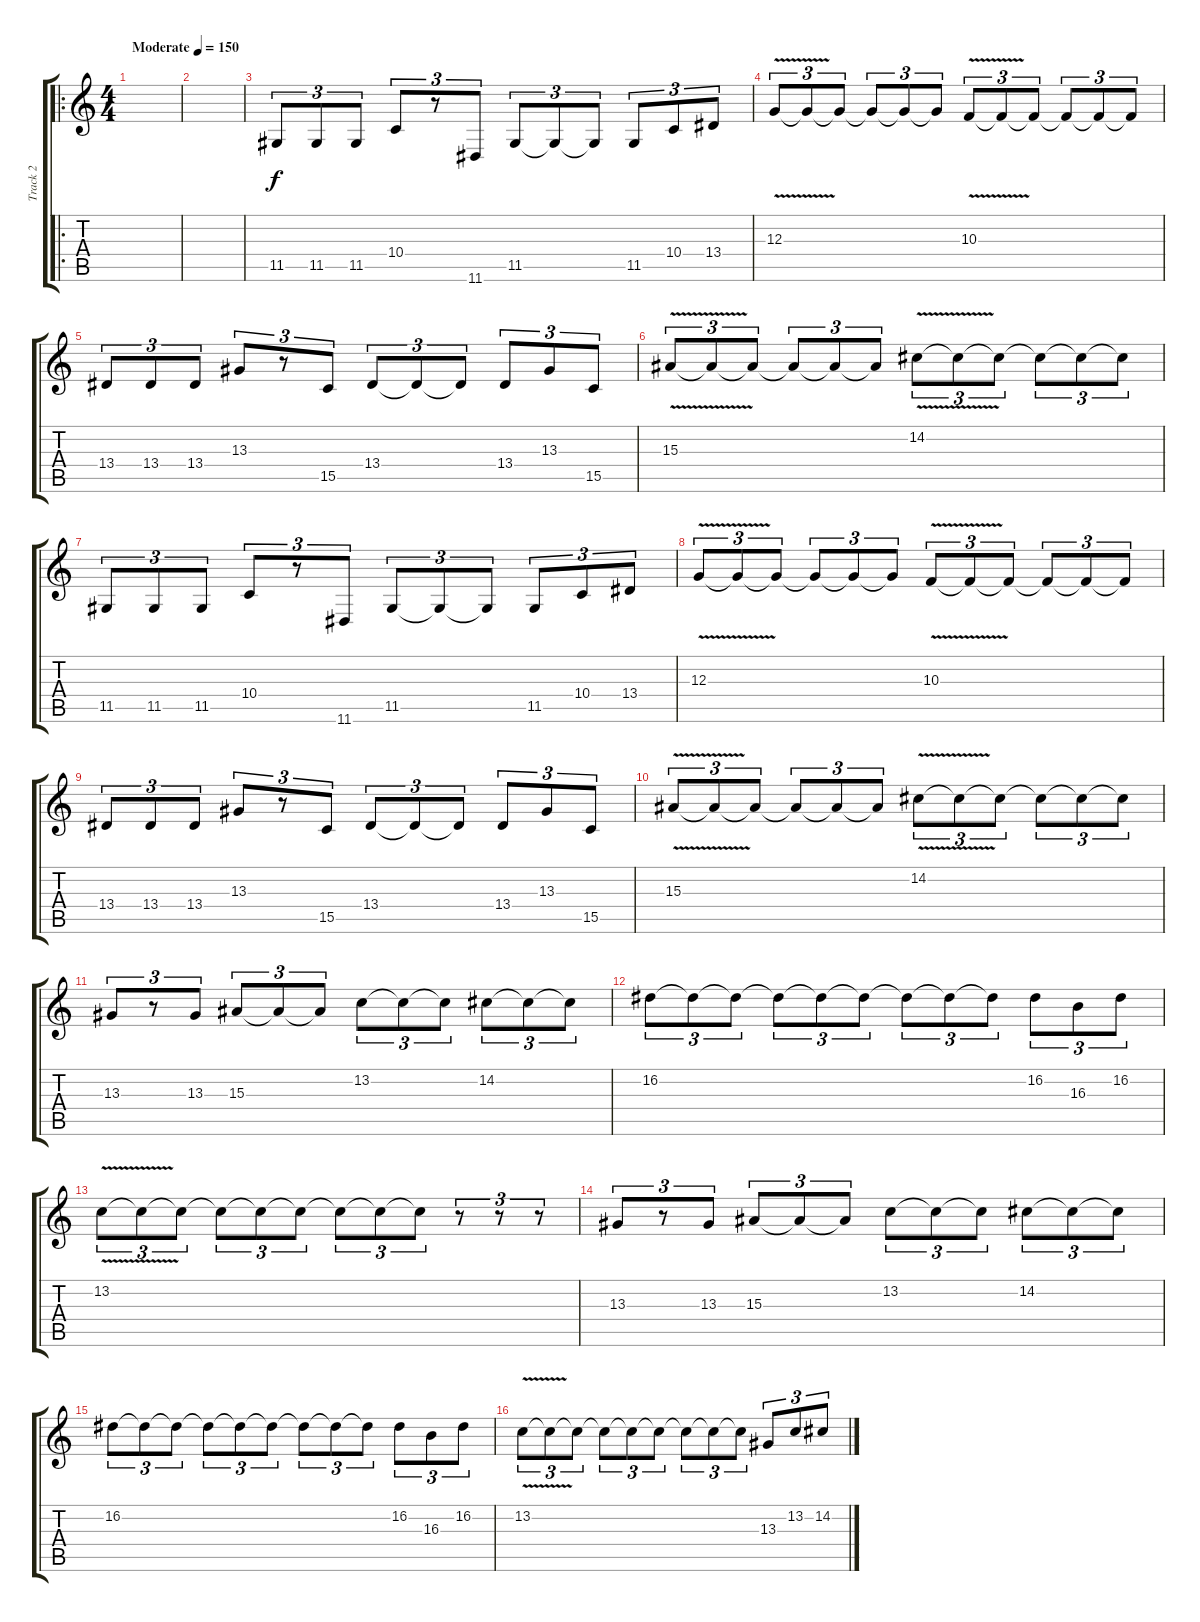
\track ("Track 2" "Track 2") {instrument lead5charang}
\staff {score tabs}
\tuning (E4 B3 G3 D3 A2 E2) {hide}
\ro
\ts (4 4)
\tempo (150 "Moderate")
\clef g2
\ks c
|
|
11.5.8{tu (3 2)} 11.5.8{tu (3 2)} 11.5.8{tu (3 2)} 10.4.8{tu (3 2)} r.8{tu (3 2)} 11.6.8{tu (3 2)} 11.5.8{tu (3 2)} 11.5{t}.8{tu (3 2)} 11.5{t}.8{tu (3 2)} 11.5.8{tu (3 2)} 10.4.8{tu (3 2)} 13.4.8{tu (3 2)} |
12.3{v}.8{tu (3 2)} 12.3{t}.8{tu (3 2)} 12.3{t}.8{tu (3 2)} 12.3{t}.8{tu (3 2)} 12.3{t}.8{tu (3 2)} 12.3{t}.8{tu (3 2)} 10.3{v}.8{tu (3 2)} 10.3{t}.8{tu (3 2)} 10.3{t}.8{tu (3 2)} 10.3{t}.8{tu (3 2)} 10.3{t}.8{tu (3 2)} 10.3{t}.8{tu (3 2)} |
13.4.8{tu (3 2)} 13.4.8{tu (3 2)} 13.4.8{tu (3 2)} 13.3.8{tu (3 2)} r.8{tu (3 2)} 15.5.8{tu (3 2)} 13.4.8{tu (3 2)} 13.4{t}.8{tu (3 2)} 13.4{t}.8{tu (3 2)} 13.4.8{tu (3 2)} 13.3.8{tu (3 2)} 15.5.8{tu (3 2)} |
15.3{v}.8{tu (3 2)} 15.3{t}.8{tu (3 2)} 15.3{t}.8{tu (3 2)} 15.3{t}.8{tu (3 2)} 15.3{t}.8{tu (3 2)} 15.3{t}.8{tu (3 2)} 14.2{v}.8{tu (3 2)} 14.2{t}.8{tu (3 2)} 14.2{t}.8{tu (3 2)} 14.2{t}.8{tu (3 2)} 14.2{t}.8{tu (3 2)} 14.2{t}.8{tu (3 2)} |
11.5.8{tu (3 2)} 11.5.8{tu (3 2)} 11.5.8{tu (3 2)} 10.4.8{tu (3 2)} r.8{tu (3 2)} 11.6.8{tu (3 2)} 11.5.8{tu (3 2)} 11.5{t}.8{tu (3 2)} 11.5{t}.8{tu (3 2)} 11.5.8{tu (3 2)} 10.4.8{tu (3 2)} 13.4.8{tu (3 2)} |
12.3{v}.8{tu (3 2)} 12.3{t}.8{tu (3 2)} 12.3{t}.8{tu (3 2)} 12.3{t}.8{tu (3 2)} 12.3{t}.8{tu (3 2)} 12.3{t}.8{tu (3 2)} 10.3{v}.8{tu (3 2)} 10.3{t}.8{tu (3 2)} 10.3{t}.8{tu (3 2)} 10.3{t}.8{tu (3 2)} 10.3{t}.8{tu (3 2)} 10.3{t}.8{tu (3 2)} |
13.4.8{tu (3 2)} 13.4.8{tu (3 2)} 13.4.8{tu (3 2)} 13.3.8{tu (3 2)} r.8{tu (3 2)} 15.5.8{tu (3 2)} 13.4.8{tu (3 2)} 13.4{t}.8{tu (3 2)} 13.4{t}.8{tu (3 2)} 13.4.8{tu (3 2)} 13.3.8{tu (3 2)} 15.5.8{tu (3 2)} |
15.3{v}.8{tu (3 2)} 15.3{t}.8{tu (3 2)} 15.3{t}.8{tu (3 2)} 15.3{t}.8{tu (3 2)} 15.3{t}.8{tu (3 2)} 15.3{t}.8{tu (3 2)} 14.2{v}.8{tu (3 2)} 14.2{t}.8{tu (3 2)} 14.2{t}.8{tu (3 2)} 14.2{t}.8{tu (3 2)} 14.2{t}.8{tu (3 2)} 14.2{t}.8{tu (3 2)} |
13.3.8{tu (3 2)} r.8{tu (3 2)} 13.3.8{tu (3 2)} 15.3.8{tu (3 2)} 15.3{t}.8{tu (3 2)} 15.3{t}.8{tu (3 2)} 13.2.8{tu (3 2)} 13.2{t}.8{tu (3 2)} 13.2{t}.8{tu (3 2)} 14.2.8{tu (3 2)} 14.2{t}.8{tu (3 2)} 14.2{t}.8{tu (3 2)} |
16.2.8{tu (3 2)} 16.2{t}.8{tu (3 2)} 16.2{t}.8{tu (3 2)} 16.2{t}.8{tu (3 2)} 16.2{t}.8{tu (3 2)} 16.2{t}.8{tu (3 2)} 16.2{t}.8{tu (3 2)} 16.2{t}.8{tu (3 2)} 16.2{t}.8{tu (3 2)} 16.2.8{tu (3 2)} 16.3.8{tu (3 2)} 16.2.8{tu (3 2)} |
13.2{v}.8{tu (3 2)} 13.2{t}.8{tu (3 2)} 13.2{t}.8{tu (3 2)} 13.2{t}.8{tu (3 2)} 13.2{t}.8{tu (3 2)} 13.2{t}.8{tu (3 2)} 13.2{t}.8{tu (3 2)} 13.2{t}.8{tu (3 2)} 13.2{t}.8{tu (3 2)} r.8{tu (3 2)} r.8{tu (3 2)} r.8{tu (3 2)} |
13.3.8{tu (3 2)} r.8{tu (3 2)} 13.3.8{tu (3 2)} 15.3.8{tu (3 2)} 15.3{t}.8{tu (3 2)} 15.3{t}.8{tu (3 2)} 13.2.8{tu (3 2)} 13.2{t}.8{tu (3 2)} 13.2{t}.8{tu (3 2)} 14.2.8{tu (3 2)} 14.2{t}.8{tu (3 2)} 14.2{t}.8{tu (3 2)} |
16.2.8{tu (3 2)} 16.2{t}.8{tu (3 2)} 16.2{t}.8{tu (3 2)} 16.2{t}.8{tu (3 2)} 16.2{t}.8{tu (3 2)} 16.2{t}.8{tu (3 2)} 16.2{t}.8{tu (3 2)} 16.2{t}.8{tu (3 2)} 16.2{t}.8{tu (3 2)} 16.2.8{tu (3 2)} 16.3.8{tu (3 2)} 16.2.8{tu (3 2)} |
13.2{v}.8{tu (3 2)} 13.2{t}.8{tu (3 2)} 13.2{t}.8{tu (3 2)} 13.2{t}.8{tu (3 2)} 13.2{t}.8{tu (3 2)} 13.2{t}.8{tu (3 2)} 13.2{t}.8{tu (3 2)} 13.2{t}.8{tu (3 2)} 13.2{t}.8{tu (3 2)} 13.3.8{tu (3 2)} 13.2.8{tu (3 2)} 14.2.8{tu (3 2)}
